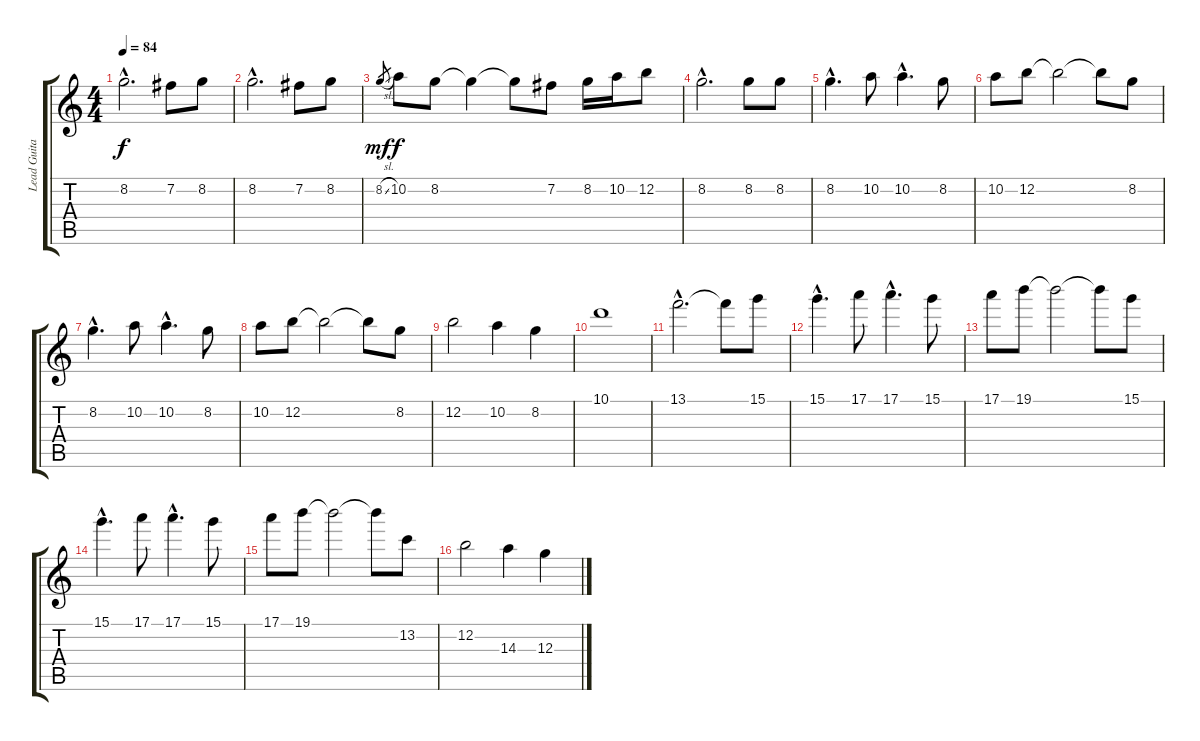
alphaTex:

\track ("Lead Guitar" "Lead Guita") {instrument overdrivenguitar}
\staff {score tabs}
\tuning (E4 B3 G3 D3 A2 E2) {hide}
\ts (4 4)
\tempo 84
\clef g2
\ks c
8.2{hac}.2{d dy f} 7.2.8 8.2.8 |
8.2{hac}.2{d} 7.2.8 8.2.8 |
8.2{sl}.8{gr dy mf} 10.2.8{dy f} 8.2.8 8.2{t}.4 8.2{t}.8 7.2.8 8.2.16 10.2.16 12.2.8 |
8.2{hac}.2{d} 8.2.8 8.2.8 |
8.2{hac}.4{d} 10.2.8 10.2{hac}.4{d} 8.2.8 |
10.2.8 12.2.8 12.2{t}.2 12.2{t}.8 8.2.8 |
8.2{hac}.4{d} 10.2.8 10.2{hac}.4{d} 8.2.8 |
10.2.8 12.2.8 12.2{t}.2 12.2{t}.8 8.2.8 |
12.2.2 10.2.4 8.2.4 |
10.1.1 |
13.1{hac}.2{d} 13.1{t}.8 15.1.8 |
15.1{hac}.4{d} 17.1.8 17.1{hac}.4{d} 15.1.8 |
17.1.8 19.1.8 19.1{t}.2 19.1{t}.8 15.1.8 |
15.1{hac}.4{d} 17.1.8 17.1{hac}.4{d} 15.1.8 |
17.1.8 19.1.8 19.1{t}.2 19.1{t}.8 13.2.8 |
12.2.2 14.3.4 12.3.4
